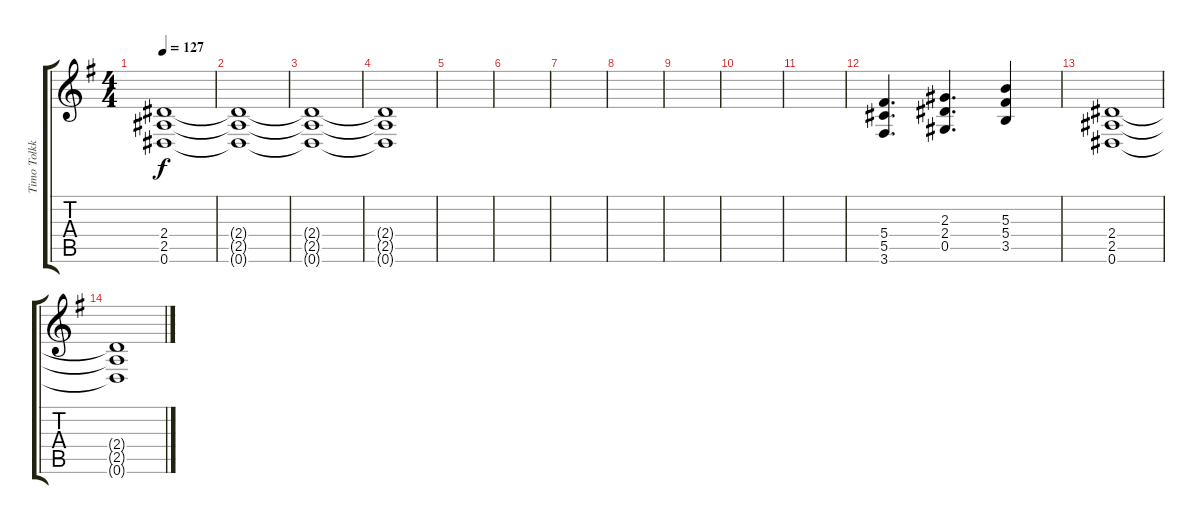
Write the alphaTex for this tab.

\track ("Timo Tolkki II" "Timo Tolkk") {instrument distortionguitar}
\staff {score tabs}
\tuning (Eb4 Bb3 Gb3 Db3 Ab2 Eb2) {hide}
\ts (4 4)
\tempo 127
\clef g2
\ks g
(2.4 2.5 0.6).1{dy f} |
(2.4{t} 2.5{t} 0.6{t}).1 |
(2.4{t} 2.5{t} 0.6{t}).1 |
(2.4{t} 2.5{t} 0.6{t}).1 |
|
|
|
|
|
|
|
(5.4 5.5 3.6).4{d volume 13} (2.3 2.4 0.5).4{d} (5.3 5.4 3.5).4 |
(2.4 2.5 0.6).1 |
(2.4{t} 2.5{t} 0.6{t}).1
